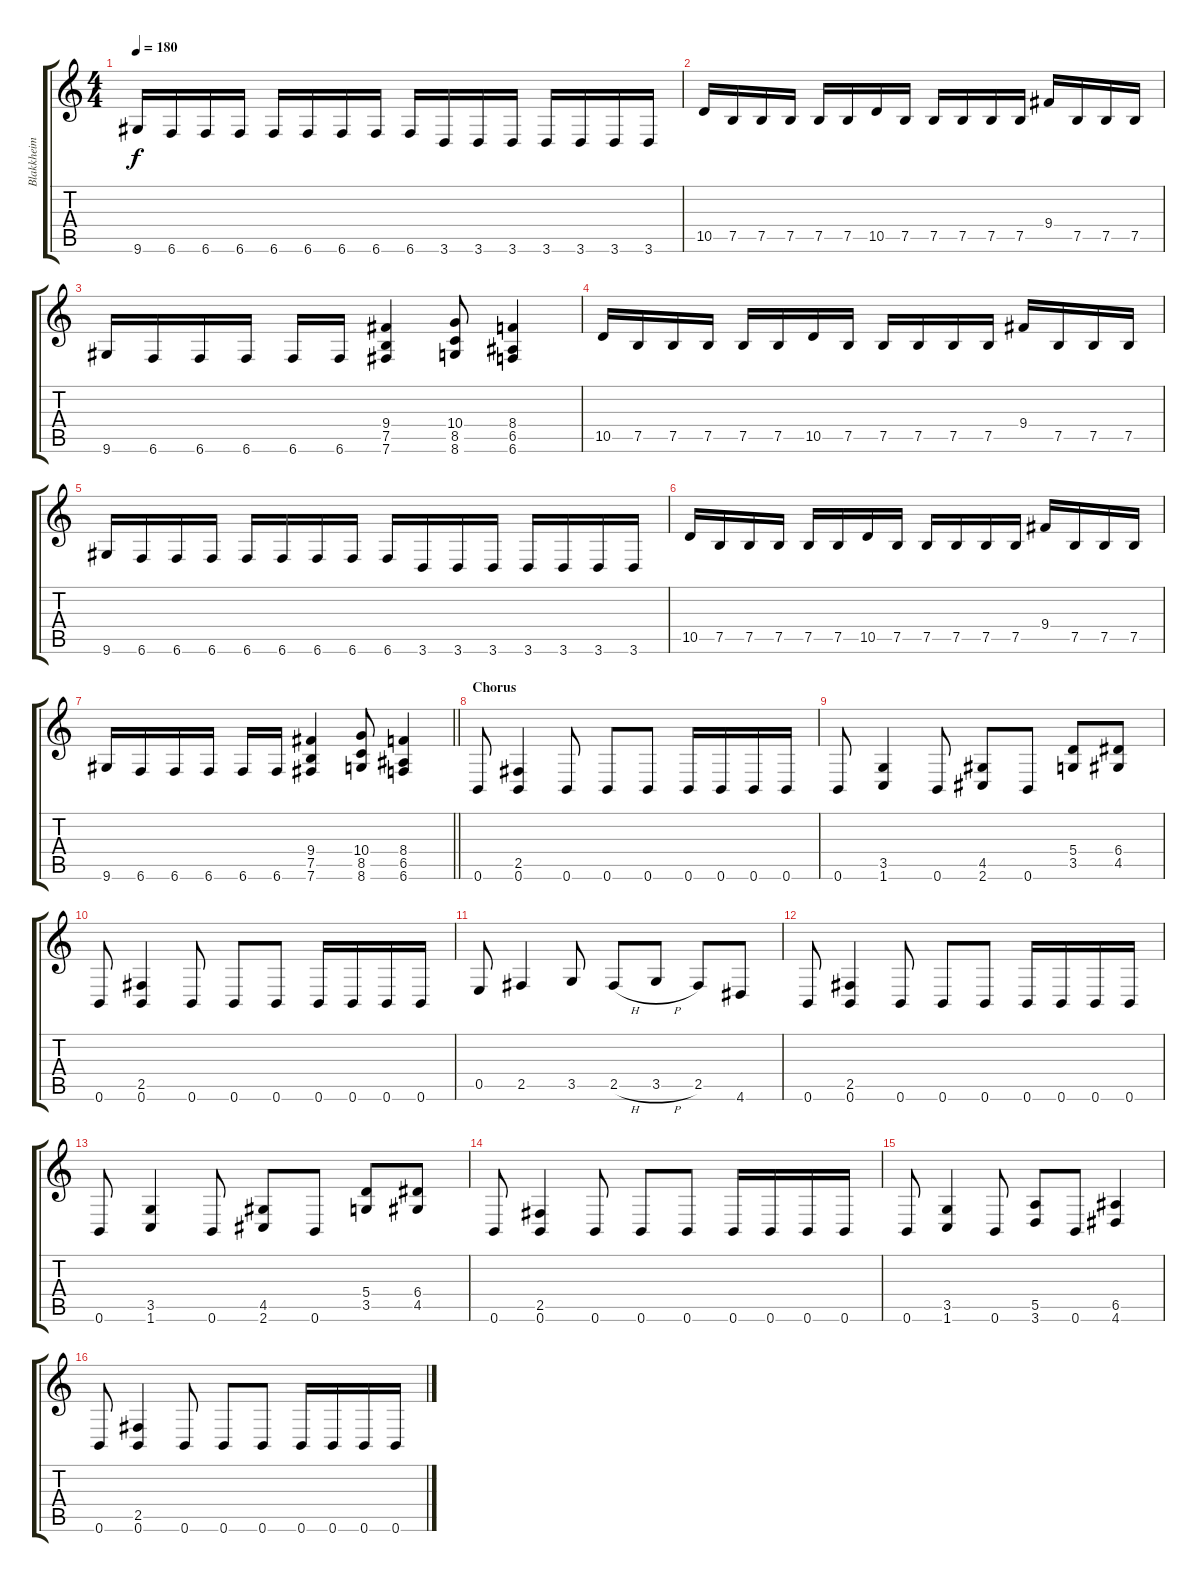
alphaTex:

\track ("Blakkheim - Guitar" "Blakkheim ") {instrument overdrivenguitar}
\staff {score tabs}
\tuning (B3 Gb3 D3 A2 E2 B1) {hide}
\ts (4 4)
\tempo 180
\clef g2
\ks c
9.6.16{dy f} 6.6.16 6.6.16 6.6.16 6.6.16 6.6.16 6.6.16 6.6.16 6.6.16 3.6.16 3.6.16 3.6.16 3.6.16 3.6.16 3.6.16 3.6.16 |
10.5.16 7.5.16 7.5.16 7.5.16 7.5.16 7.5.16 10.5.16 7.5.16 7.5.16 7.5.16 7.5.16 7.5.16 9.4.16 7.5.16 7.5.16 7.5.16 |
9.6.16 6.6.16 6.6.16 6.6.16 6.6.16 6.6.16 (9.4 7.5 7.6).4 (10.4 8.5 8.6).8 (8.4 6.5 6.6).4 |
10.5.16 7.5.16 7.5.16 7.5.16 7.5.16 7.5.16 10.5.16 7.5.16 7.5.16 7.5.16 7.5.16 7.5.16 9.4.16 7.5.16 7.5.16 7.5.16 |
9.6.16 6.6.16 6.6.16 6.6.16 6.6.16 6.6.16 6.6.16 6.6.16 6.6.16 3.6.16 3.6.16 3.6.16 3.6.16 3.6.16 3.6.16 3.6.16 |
10.5.16 7.5.16 7.5.16 7.5.16 7.5.16 7.5.16 10.5.16 7.5.16 7.5.16 7.5.16 7.5.16 7.5.16 9.4.16 7.5.16 7.5.16 7.5.16 |
\barLineRight lightlight
9.6.16 6.6.16 6.6.16 6.6.16 6.6.16 6.6.16 (9.4 7.5 7.6).4 (10.4 8.5 8.6).8 (8.4 6.5 6.6).4 |
\section ("" "Chorus")
0.6.8 (2.5 0.6).4 0.6.8 0.6.8 0.6.8 0.6.16 0.6.16 0.6.16 0.6.16 |
0.6.8 (3.5 1.6).4 0.6.8 (4.5 2.6).8 0.6.8 (5.4 3.5).8 (6.4 4.5).8 |
0.6.8 (2.5 0.6).4 0.6.8 0.6.8 0.6.8 0.6.16 0.6.16 0.6.16 0.6.16 |
0.5.8 2.5.4 3.5.8 2.5{h}.8 3.5{h}.8 2.5.8 4.6.8 |
0.6.8 (2.5 0.6).4 0.6.8 0.6.8 0.6.8 0.6.16 0.6.16 0.6.16 0.6.16 |
0.6.8 (3.5 1.6).4 0.6.8 (4.5 2.6).8 0.6.8 (5.4 3.5).8 (6.4 4.5).8 |
0.6.8 (2.5 0.6).4 0.6.8 0.6.8 0.6.8 0.6.16 0.6.16 0.6.16 0.6.16 |
0.6.8 (3.5 1.6).4 0.6.8 (5.5 3.6).8 0.6.8 (6.5 4.6).4 |
0.6.8 (2.5 0.6).4 0.6.8 0.6.8 0.6.8 0.6.16 0.6.16 0.6.16 0.6.16
